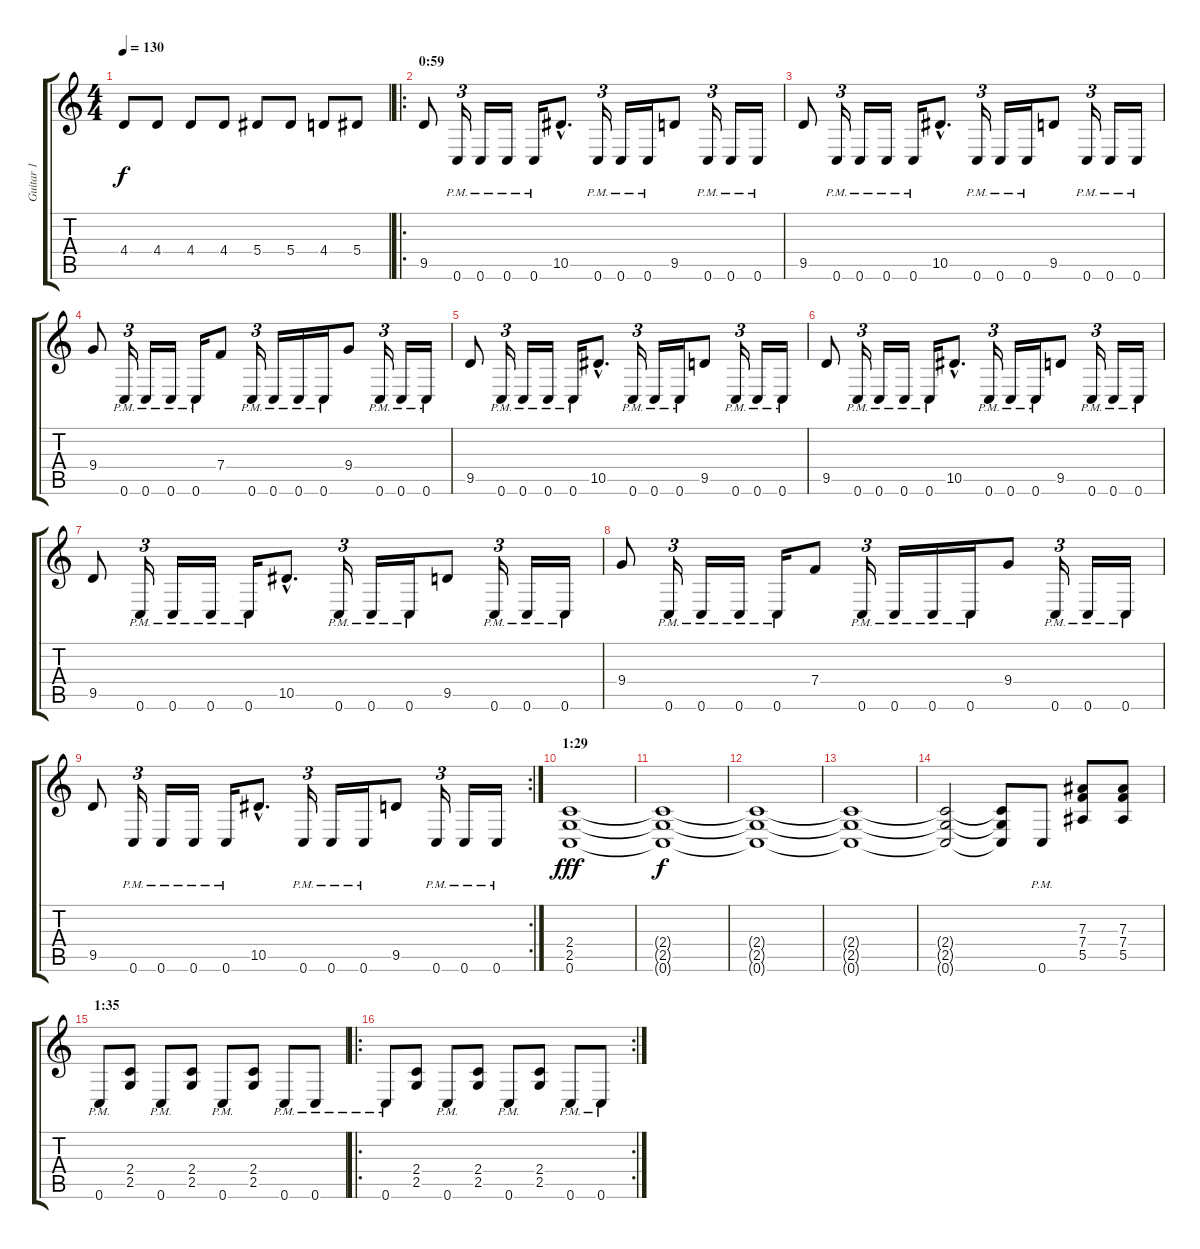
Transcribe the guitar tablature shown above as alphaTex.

\track ("Guitar 1" "Guitar 1") {instrument distortionguitar}
\staff {score tabs}
\tuning (C4 G3 Eb3 Bb2 F2 C2) {hide}
\ts (4 4)
\tempo 130
\clef g2
\ks c
4.4.8{dy f} 4.4.8 4.4.8 4.4.8 5.4.8 5.4.8 4.4.8 5.4.8 |
\ro
\section ("" "0:59")
9.5.8{instrument distortionguitar} 0.6{pm}.16{tu (3 2)} 0.6{pm}.16 0.6{pm}.16 0.6{pm}.16 10.5{hac}.8{d} 0.6{pm}.16{tu (3 2)} 0.6{pm}.16 0.6{pm}.16 9.5.8 0.6{pm}.16{tu (3 2)} 0.6{pm}.16 0.6{pm}.16 |
9.5.8 0.6{pm}.16{tu (3 2)} 0.6{pm}.16 0.6{pm}.16 0.6{pm}.16 10.5{hac}.8{d} 0.6{pm}.16{tu (3 2)} 0.6{pm}.16 0.6{pm}.16 9.5.8 0.6{pm}.16{tu (3 2)} 0.6{pm}.16 0.6{pm}.16 |
9.4.8 0.6{pm}.16{tu (3 2)} 0.6{pm}.16 0.6{pm}.16 0.6{pm}.16 7.4.8 0.6{pm}.16{tu (3 2)} 0.6{pm}.16 0.6{pm}.16 0.6{pm}.16 9.4.8 0.6{pm}.16{tu (3 2)} 0.6{pm}.16 0.6{pm}.16 |
9.5.8 0.6{pm}.16{tu (3 2)} 0.6{pm}.16 0.6{pm}.16 0.6{pm}.16 10.5{hac}.8{d} 0.6{pm}.16{tu (3 2)} 0.6{pm}.16 0.6{pm}.16 9.5.8 0.6{pm}.16{tu (3 2)} 0.6{pm}.16 0.6{pm}.16 |
9.5.8 0.6{pm}.16{tu (3 2)} 0.6{pm}.16 0.6{pm}.16 0.6{pm}.16 10.5{hac}.8{d} 0.6{pm}.16{tu (3 2)} 0.6{pm}.16 0.6{pm}.16 9.5.8 0.6{pm}.16{tu (3 2)} 0.6{pm}.16 0.6{pm}.16 |
9.5.8 0.6{pm}.16{tu (3 2)} 0.6{pm}.16 0.6{pm}.16 0.6{pm}.16 10.5{hac}.8{d} 0.6{pm}.16{tu (3 2)} 0.6{pm}.16 0.6{pm}.16 9.5.8 0.6{pm}.16{tu (3 2)} 0.6{pm}.16 0.6{pm}.16 |
9.4.8 0.6{pm}.16{tu (3 2)} 0.6{pm}.16 0.6{pm}.16 0.6{pm}.16 7.4.8 0.6{pm}.16{tu (3 2)} 0.6{pm}.16 0.6{pm}.16 0.6{pm}.16 9.4.8 0.6{pm}.16{tu (3 2)} 0.6{pm}.16 0.6{pm}.16 |
\rc 2
9.5.8 0.6{pm}.16{tu (3 2)} 0.6{pm}.16 0.6{pm}.16 0.6{pm}.16 10.5{hac}.8{d} 0.6{pm}.16{tu (3 2)} 0.6{pm}.16 0.6{pm}.16 9.5.8 0.6{pm}.16{tu (3 2)} 0.6{pm}.16 0.6{pm}.16 |
\section ("" "1:29")
(2.4 2.5 0.6).1{dy fff} |
(2.4{t} 2.5{t} 0.6{t}).1{dy f} |
(2.4{t} 2.5{t} 0.6{t}).1 |
(2.4{t} 2.5{t} 0.6{t}).1 |
(2.4{t} 2.5{t} 0.6{t}).2 (2.4{t} 2.5{t} 0.6{t}).8 0.6{pm}.8 (7.3 7.4 5.5).8 (7.3 7.4 5.5).8 |
\section ("" "1:35")
0.6{pm}.8 (2.4 2.5).8 0.6{pm}.8 (2.4 2.5).8 0.6{pm}.8 (2.4 2.5).8 0.6{pm}.8 0.6{pm}.8 |
\ro
\rc 2
0.6{pm}.8 (2.4 2.5).8 0.6{pm}.8 (2.4 2.5).8 0.6{pm}.8 (2.4 2.5).8 0.6{pm}.8 0.6{pm}.8
